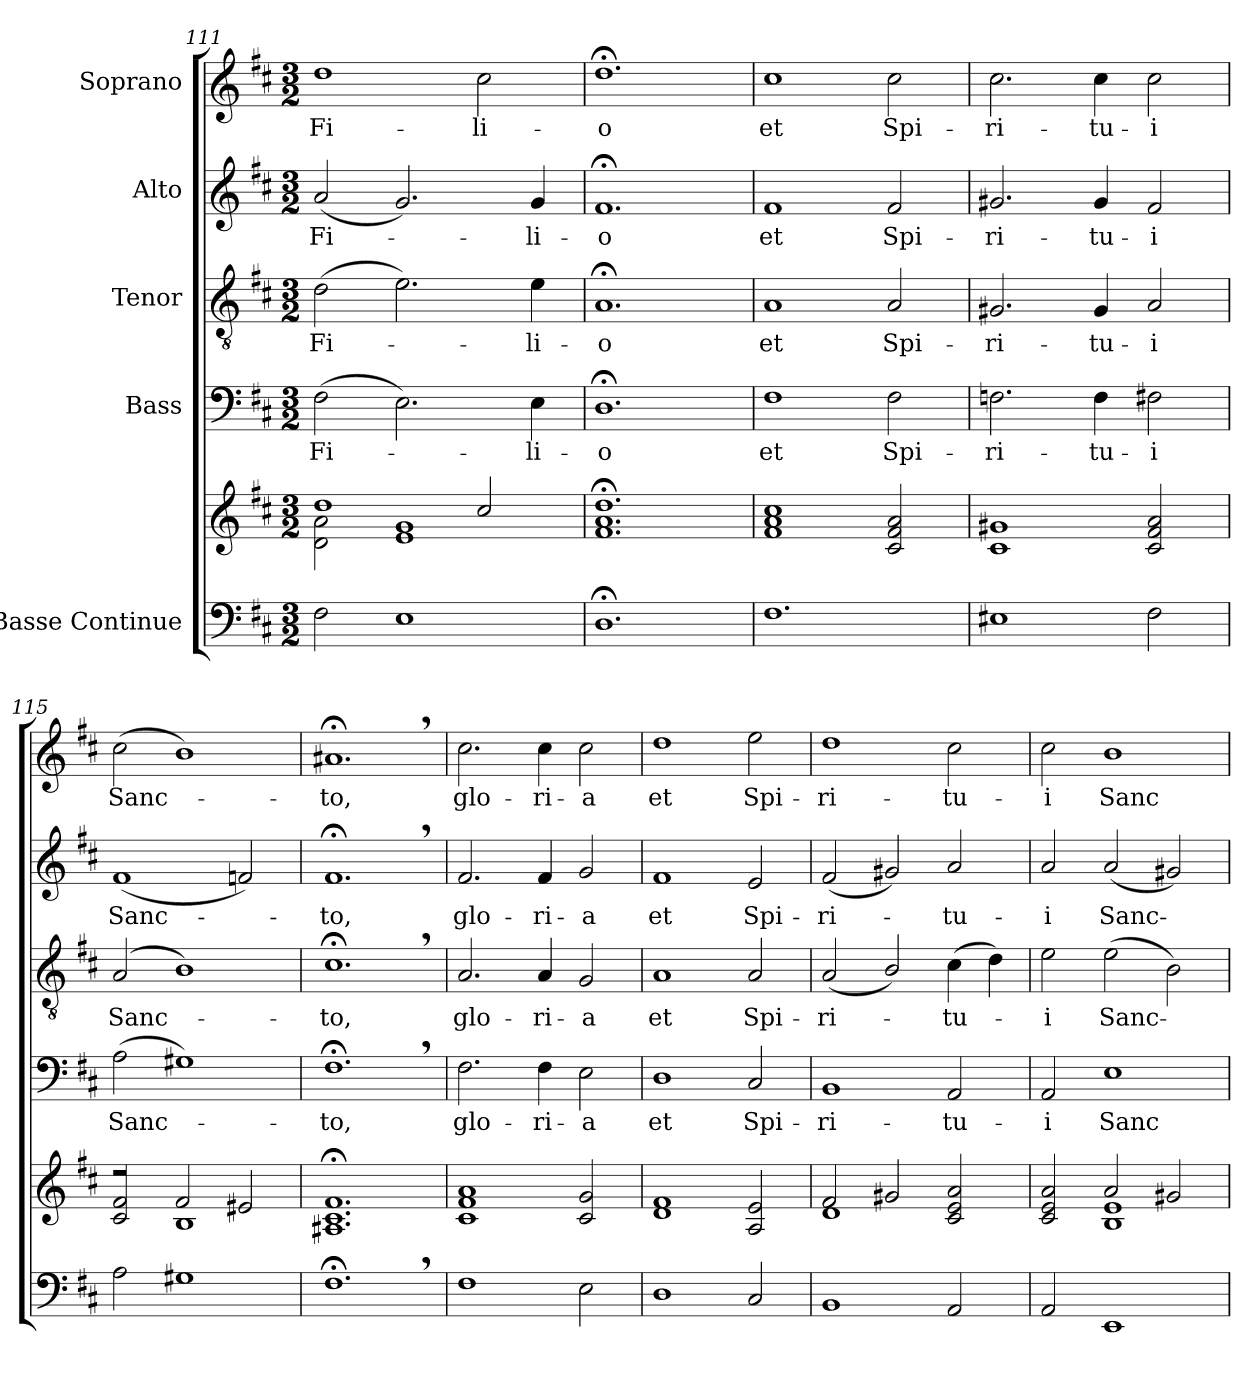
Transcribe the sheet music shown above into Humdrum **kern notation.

**kern	**kern	**kern	**text	**kern	**text	**kern	**text	**kern	**text
*part5	*part5	*part4	*part4	*part3	*part3	*part2	*part2	*part1	*part1
*staff6	*staff5	*staff4	*staff4	*staff3	*staff3	*staff2	*staff2	*staff1	*staff1
*I"Basse Continue	*	*I"Bass	*	*I"Tenor	*	*I"Alto	*	*I"Soprano	*
!!LO:LB:g=z
*clefF4	*clefG2	*clefF4	*	*clefGv2	*	*clefG2	*	*clefG2	*
*k[f#c#]	*k[f#c#]	*k[f#c#]	*	*k[f#c#]	*	*k[f#c#]	*	*k[f#c#]	*
*M3/2	*M3/2	*M3/2	*	*M3/2	*	*M3/2	*	*M3/2	*
=111	=111	=111	=111	=111	=111	=111	=111	=111	=111
*	*^	*	*	*	*	*	*	*	*
2F#\	1dd	2d\ 2a\	(2F#!\	Fi-	(2d!\	Fi-	(2a!/	Fi-	1dd!	Fi-
1E	.	1e 1g	2.E!\)	.	2.e!\)	.	2.g!/)	.	.	.
.	2cc#/	.	.	.	.	.	.	.	2cc#!\	li-
.	.	.	4E!\	-li-	4e!\	-li-	4g!/	-li-	.	.
*	*v	*v	*	*	*	*	*	*	*	*
=112	=112	=112	=112	=112	=112	=112	=112	=112	=112
1.D;<	1.f#;< 1.a;< 1.dd;<	1.D;<!	o	1.A;<!	o	1.f#;<!	o	1.dd;<!	o
=113	=113	=113	=113	=113	=113	=113	=113	=113	=113
1.F#	1f# 1a 1cc#	1F#!	et	1A!	et	1f#!	et	1cc#!	et
.	2c#/ 2f#/ 2a/	2F#!\	Spi-	2A!/	Spi-	2f#!/	Spi-	2cc#!\	Spi-
=114	=114	=114	=114	=114	=114	=114	=114	=114	=114
1E#X	1c# 1g#X	2.Fn!\	ri-	2.G#X!/	ri-	2.g#X!/	ri-	2.cc#!\	ri-
.	.	4F!\	tu-	4G#!/	tu-	4g#!/	tu-	4cc#!\	tu-
2F#\	2c#/ 2f#/ 2a/	2F#X!\	i	2A!/	i	2f#!/	i	2cc#!\	i
=115	=115	=115	=115	=115	=115	=115	=115	=115	=115
*	*^	*	*	*	*	*	*	*	*
2A\	2r	2c#/ 2f#/	(2A!\	Sanc-	(2A!/	Sanc-	(1f#!	Sanc-	(2cc#!\	Sanc-
1G#X	2f#/	1B	1G#X!)	.	1B!)	.	.	.	1b!)	.
.	2e#X/	.	.	.	.	.	2fn!/)	.	.	.
*	*v	*v	*	*	*	*	*	*	*	*
=116	=116	=116	=116	=116	=116	=116	=116	=116	=116
1.F#;<,	1.A#X;< 1.c#;< 1.f#;<	1.F#;<,!	-to,	1.c#;<,!	-to,	1.f#;<,!	-to,	1.a#X;<,!	-to,
!!LO:PB:g=z
=117	=117	=117	=117	=117	=117	=117	=117	=117	=117
1F#	1c# 1f# 1a	2.F#!\	glo-	2.A!/	glo-	2.f#!/	glo-	2.cc#!\	glo-
.	.	4F#!\	ri-	4A!/	ri-	4f#!/	ri-	4cc#!\	ri-
2E\	2c#/ 2g/	2E!\	a	2G!/	a	2g!/	a	2cc#!\	a
=118	=118	=118	=118	=118	=118	=118	=118	=118	=118
1D	1d 1f#	1D!	et	1A!	et	1f#!	et	1dd!	et
2C#/	2A/ 2e/	2C#!/	Spi-	2A!/	Spi-	2e!/	Spi-	2ee!\	Spi-
=119	=119	=119	=119	=119	=119	=119	=119	=119	=119
*	*^	*	*	*	*	*	*	*	*
1BB	2f#/	1d	1BB!	ri-	(2A!/	ri-	(2f#!/	ri-	1dd!	ri-
.	2g#X/	.	.	.	2B!/)	.	2g#X!/)	.	.	.
2AA/	2ryy	2c#/ 2e/ 2a/	2AA!/	tu-	(4c#!\	tu-	2a!/	-tu-	2cc#!\	tu-
.	.	.	.	.	4d!\)	.	.	.	.	.
=120	=120	=120	=120	=120	=120	=120	=120	=120	=120	=120
2AA/	2c#/ 2e/ 2a/	2ryy	2AA!/	i	2e!\	i	2a!/	i	2cc#!\	i
1EE	2a/	1B 1e	1E!	Sanc-	(2e!\	Sanc-	(2a!/	Sanc-	1b!	Sanc-
.	2g#X/	.	.	.	2B!\)	.	2g#X!/)	.	.	.
*	*v	*v	*	*	*	*	*	*	*	*
=	=	=	=	=	=	=	=	=	=
*-	*-	*-	*-	*-	*-	*-	*-	*-	*-
